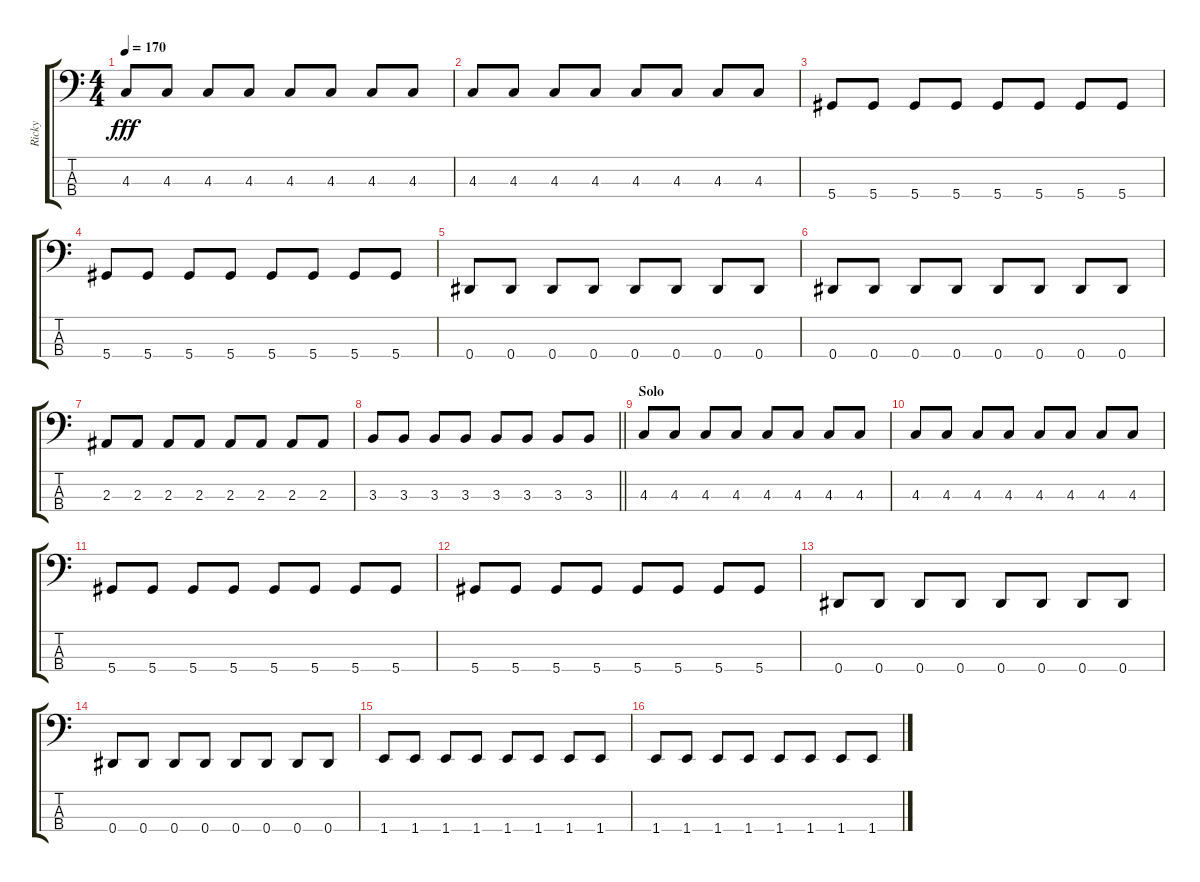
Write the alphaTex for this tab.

\track ("Ricky" "Ricky") {instrument electricbasspick}
\staff {score tabs}
\tuning (Gb2 Db2 Ab1 Eb1) {hide}
\ts (4 4)
\tempo 170
\clef f4
\ks c
4.3.8{dy fff} 4.3.8 4.3.8 4.3.8 4.3.8 4.3.8 4.3.8 4.3.8 |
4.3.8 4.3.8 4.3.8 4.3.8 4.3.8 4.3.8 4.3.8 4.3.8 |
5.4.8 5.4.8 5.4.8 5.4.8 5.4.8 5.4.8 5.4.8 5.4.8 |
5.4.8 5.4.8 5.4.8 5.4.8 5.4.8 5.4.8 5.4.8 5.4.8 |
0.4.8 0.4.8 0.4.8 0.4.8 0.4.8 0.4.8 0.4.8 0.4.8 |
0.4.8 0.4.8 0.4.8 0.4.8 0.4.8 0.4.8 0.4.8 0.4.8 |
2.3.8 2.3.8 2.3.8 2.3.8 2.3.8 2.3.8 2.3.8 2.3.8 |
\barLineRight lightlight
3.3.8 3.3.8 3.3.8 3.3.8 3.3.8 3.3.8 3.3.8 3.3.8 |
\section ("" "Solo")
4.3.8 4.3.8 4.3.8 4.3.8 4.3.8 4.3.8 4.3.8 4.3.8 |
4.3.8 4.3.8 4.3.8 4.3.8 4.3.8 4.3.8 4.3.8 4.3.8 |
5.4.8 5.4.8 5.4.8 5.4.8 5.4.8 5.4.8 5.4.8 5.4.8 |
5.4.8 5.4.8 5.4.8 5.4.8 5.4.8 5.4.8 5.4.8 5.4.8 |
0.4.8 0.4.8 0.4.8 0.4.8 0.4.8 0.4.8 0.4.8 0.4.8 |
0.4.8 0.4.8 0.4.8 0.4.8 0.4.8 0.4.8 0.4.8 0.4.8 |
1.4.8 1.4.8 1.4.8 1.4.8 1.4.8 1.4.8 1.4.8 1.4.8 |
1.4.8 1.4.8 1.4.8 1.4.8 1.4.8 1.4.8 1.4.8 1.4{ss}.8
